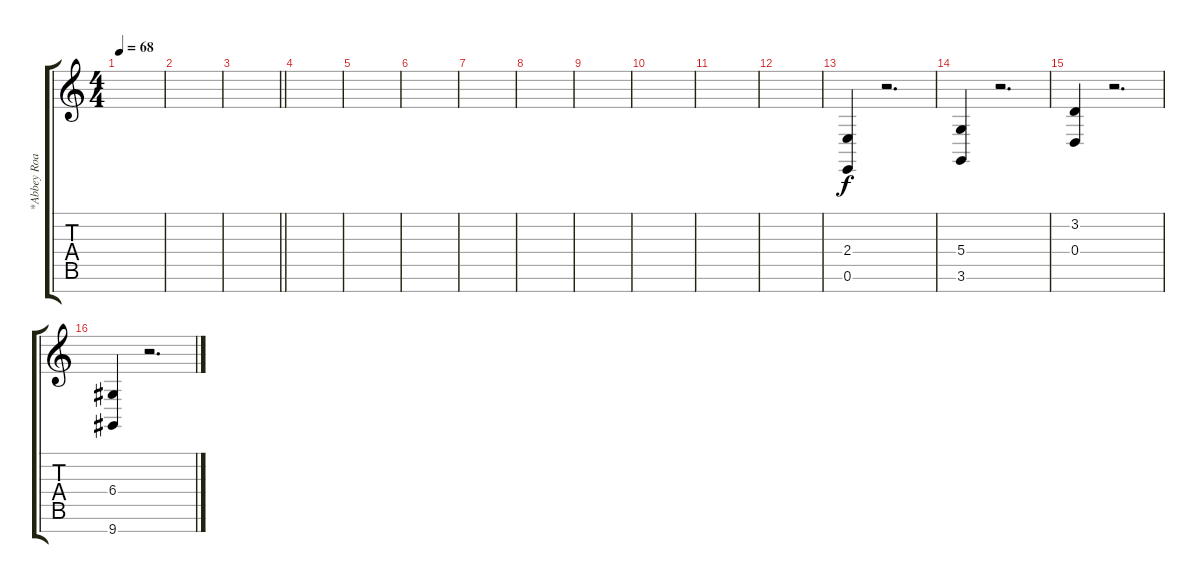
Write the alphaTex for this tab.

\track ("*Abbey Road Orchestra* Brass II" "*Abbey Roa") {instrument trombone}
\staff {score tabs}
\tuning (E4 B3 G3 D3 A2 E2 B1) {hide}
\ts (4 4)
\tempo 68
\clef g2
\ks c
|
|
\barLineRight lightlight
|
|
|
|
|
|
|
|
|
|
(2.4 0.6).4{volume 13 instrument brasssection} r.2{d} |
(5.4 3.6).4 r.2{d} |
(3.2 0.4).4 r.2{d} |
(6.4 9.7).4 r.2{d}
